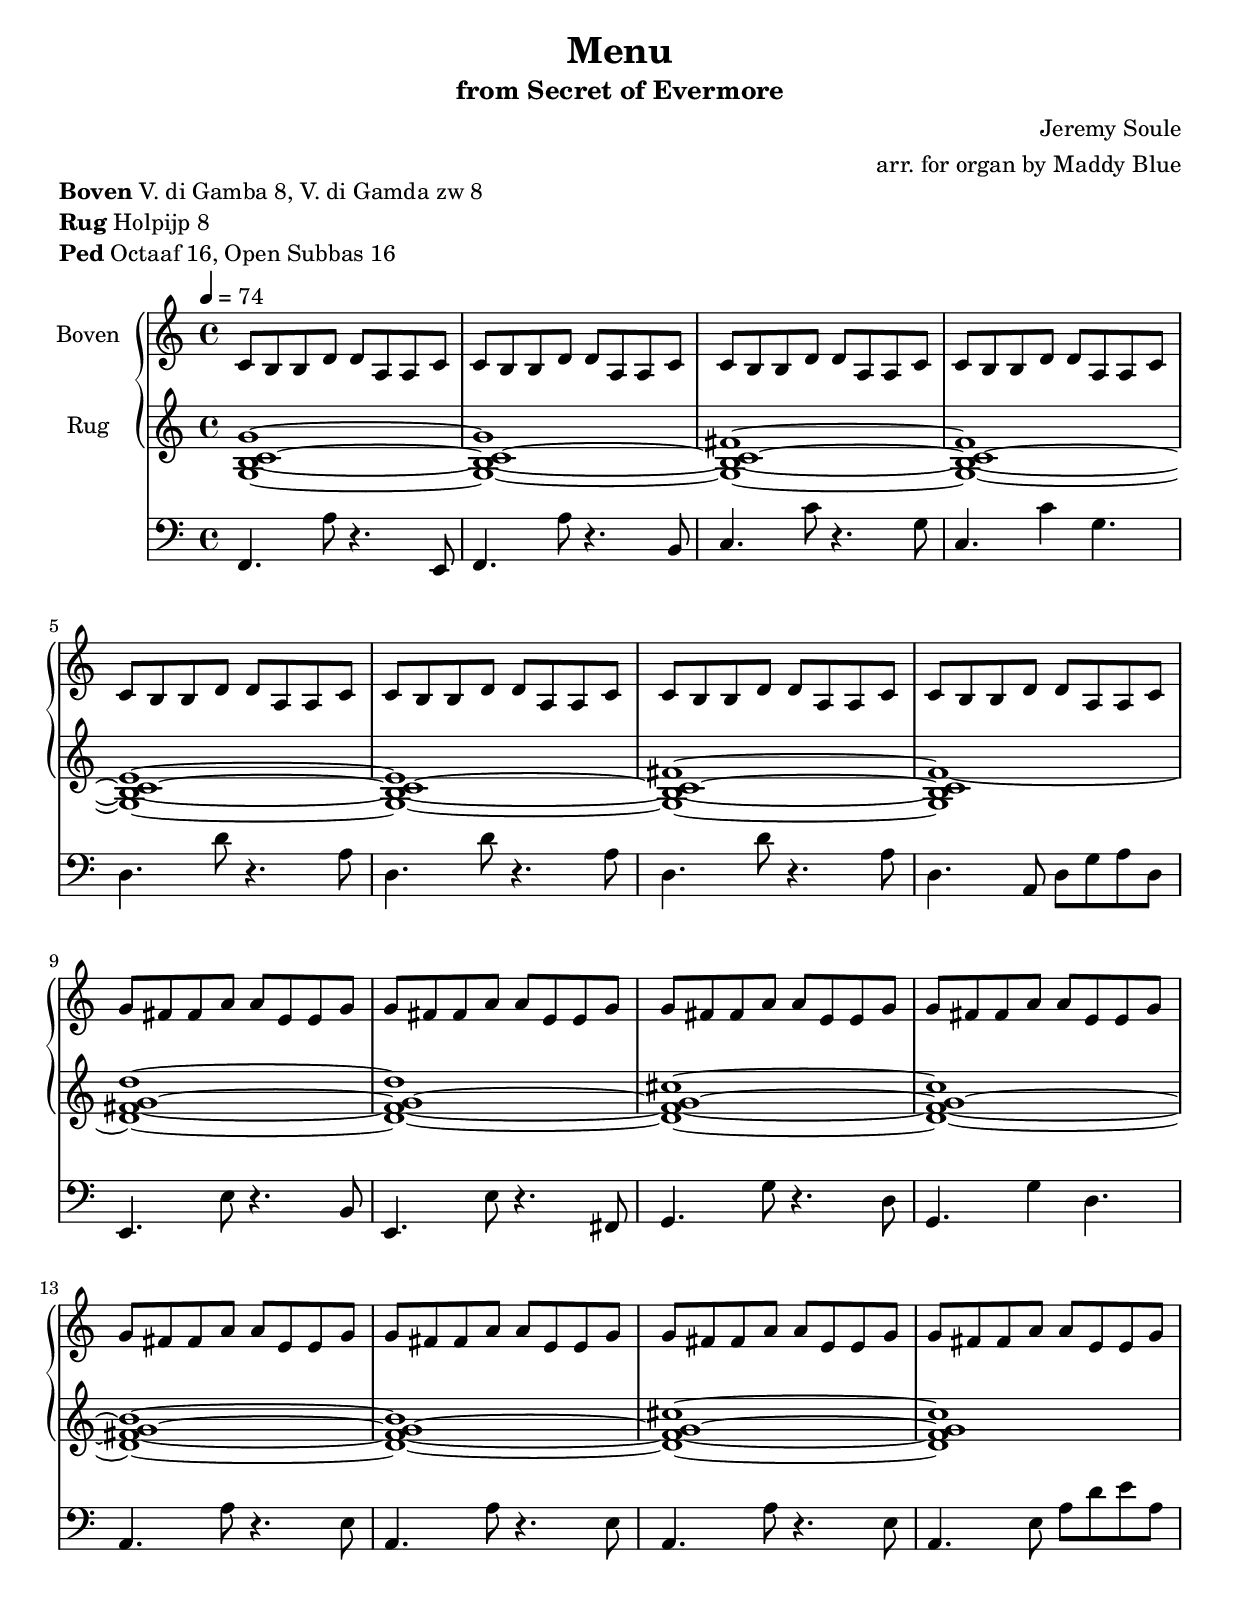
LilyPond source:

\version "2.23.13"
\include "english.ly"

\header {
  title = "Menu"
  subtitle = "from Secret of Evermore"
  composer = "Jeremy Soule"
  arranger = "arr. for organ by Maddy Blue"
}

\score {
  \header {
    piece = \markup {
      \column {
        \line { \bold Boven V. di Gamba 8, V. di Gamda zw 8 }
        \line { \bold Rug Holpijp 8 }
        \line { \bold Ped Octaaf 16, Open Subbas 16 }
      }
    }
  }
  <<
    \new PianoStaff <<
      % melody
      \new Staff
      \with { instrumentName = "Boven" }
      \relative c' {
        \time 4/4
        \key c \major

        \repeat unfold 8 { c8 b b d d a a c }
        \repeat unfold 8 { g' fs fs a a e e g }
      }

      \new Staff
      \with { instrumentName = "Rug" }
      \relative {
        \tempo 4 = 74
        \time 4/4
        \key c \major

        \repeat unfold 2 { <g' c, b g>1 ~ }
        \repeat unfold 2 { <fs c b g> ~ }
        \repeat unfold 2 { <e c b g> ~ }
        \repeat unfold 2 { <fs c b g> ~ }

        \repeat unfold 2 { <d' g, fs d>1 ~ }
        \repeat unfold 2 { <cs g fs d> ~ }
        \repeat unfold 2 { <b g fs d> ~ }
        \repeat unfold 2 { <cs g fs d> ~ }
      }
    >>

    % pedal
    \new Staff \relative {
      \time 4/4
      \key c \major
      \clef bass

      f,4. a'8 r4. e,8
      f4. a'8 r4. b,8
      c4. c'8 r4. g8
      c,4. c'4 g4.
      d4. d'8 r4. a8
      d,4. d'8 r4. a8
      d,4. d'8 r4. a8
      d,4. a8 d g a d,

      % m9
      e,4. e'8 r4. b8
      e,4. e'8 r4. fs,8
      g4. g'8 r4. d8
      g,4. g'4 d4.

      % m13
      a4. a'8 r4. e8
      a,4. a'8 r4. e8
      a,4. a'8 r4. e8
      a,4. e'8 a d e a,
    }
  >>
}
